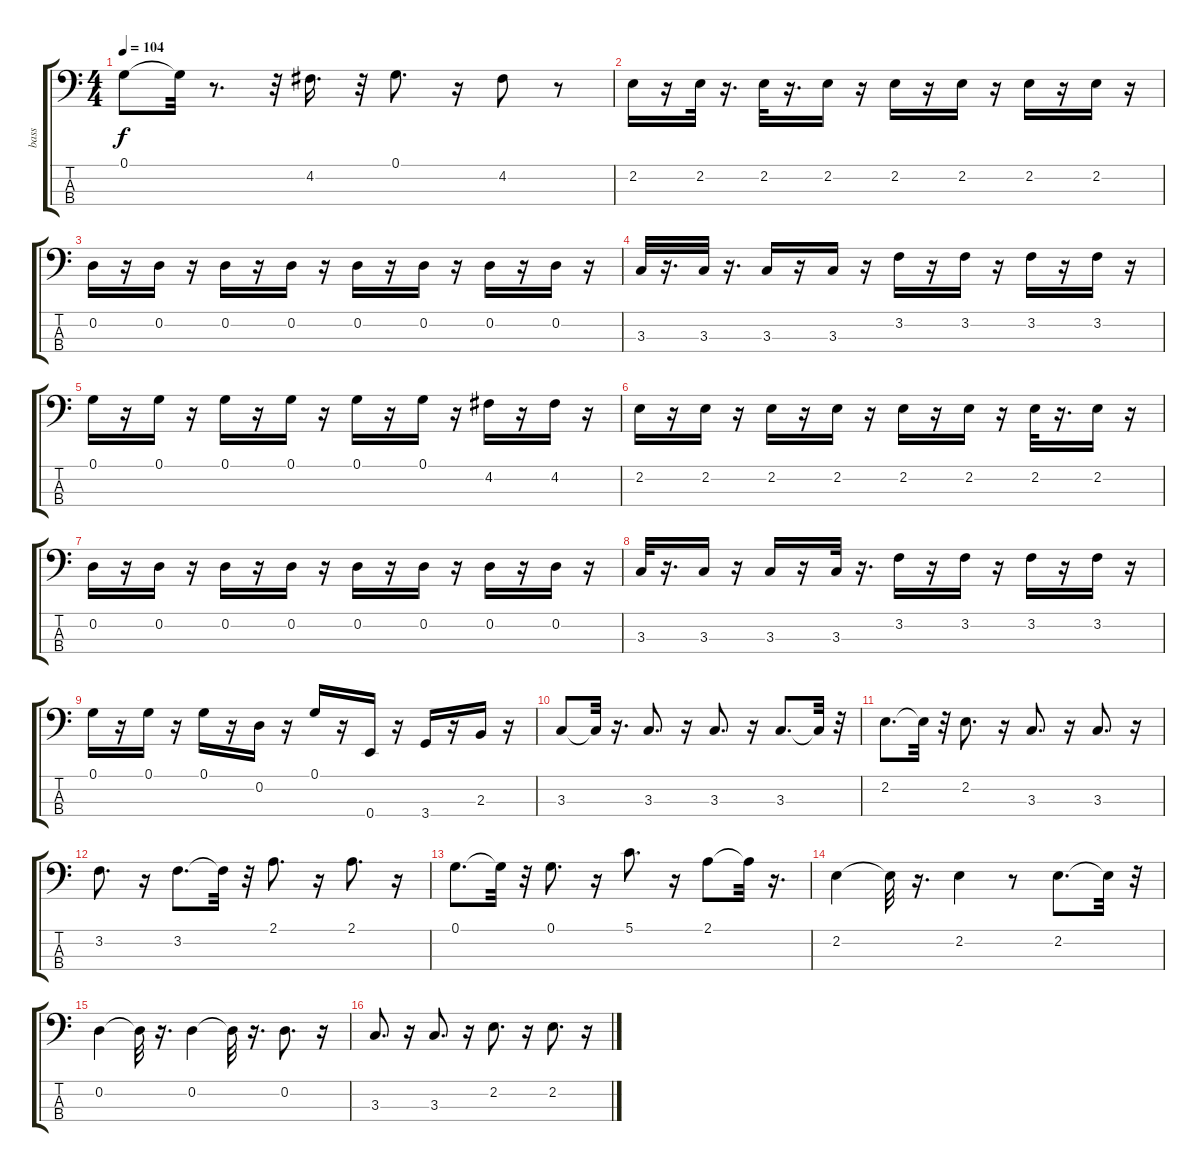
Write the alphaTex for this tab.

\track ("bass" "bass") {instrument acousticbass}
\staff {score tabs}
\tuning (G2 D2 A1 E1) {hide}
\ts (4 4)
\tempo 104
\clef f4
\ks c
0.1.8{dy f} 0.1{t}.32 r.8{d} r.32 4.2.16{d} r.32 0.1.8{d} r.16 4.2.8 r.8 |
2.2.16 r.16 2.2.32 r.16{d} 2.2.32 r.16{d} 2.2.16 r.16 2.2.16 r.16 2.2.16 r.16 2.2.16 r.16 2.2.16 r.16 |
0.2.16 r.16 0.2.16 r.16 0.2.16 r.16 0.2.16 r.16 0.2.16 r.16 0.2.16 r.16 0.2.16 r.16 0.2.16 r.16 |
3.3.32 r.16{d} 3.3.32 r.16{d} 3.3.16 r.16 3.3.16 r.16 3.2.16 r.16 3.2.16 r.16 3.2.16 r.16 3.2.16 r.16 |
0.1.16 r.16 0.1.16 r.16 0.1.16 r.16 0.1.16 r.16 0.1.16 r.16 0.1.16 r.16 4.2.16 r.16 4.2.16 r.16 |
2.2.16 r.16 2.2.16 r.16 2.2.16 r.16 2.2.16 r.16 2.2.16 r.16 2.2.16 r.16 2.2.32 r.16{d} 2.2.16 r.16 |
0.2.16 r.16 0.2.16 r.16 0.2.16 r.16 0.2.16 r.16 0.2.16 r.16 0.2.16 r.16 0.2.16 r.16 0.2.16 r.16 |
3.3.32 r.16{d} 3.3.16 r.16 3.3.16 r.16 3.3.32 r.16{d} 3.2.16 r.16 3.2.16 r.16 3.2.16 r.16 3.2.16 r.16 |
0.1.16 r.16 0.1.16 r.16 0.1.16 r.16 0.2.16 r.16 0.1.16 r.16 0.4.16 r.16 3.4.16 r.16 2.3.16 r.16 |
3.3.8 3.3{t}.32 r.16{d} 3.3.8{d} r.16 3.3.8{d} r.16 3.3.8{d} 3.3{t}.32 r.32 |
2.2.8{d} 2.2{t}.32 r.32 2.2.8{d} r.16 3.3.8{d} r.16 3.3.8{d} r.16 |
3.2.8{d} r.16 3.2.8{d} 3.2{t}.32 r.32 2.1.8{d} r.16 2.1.8{d} r.16 |
0.1.8{d} 0.1{t}.32 r.32 0.1.8{d} r.16 5.1.8{d} r.16 2.1.8 2.1{t}.32 r.16{d} |
2.2.4 2.2{t}.32 r.16{d} 2.2.4 r.8 2.2.8{d} 2.2{t}.32 r.32 |
0.2.4 0.2{t}.32 r.16{d} 0.2.4 0.2{t}.32 r.16{d} 0.2.8{d} r.16 |
3.3.8{d} r.16 3.3.8{d} r.16 2.2.8{d} r.16 2.2.8{d} r.16
